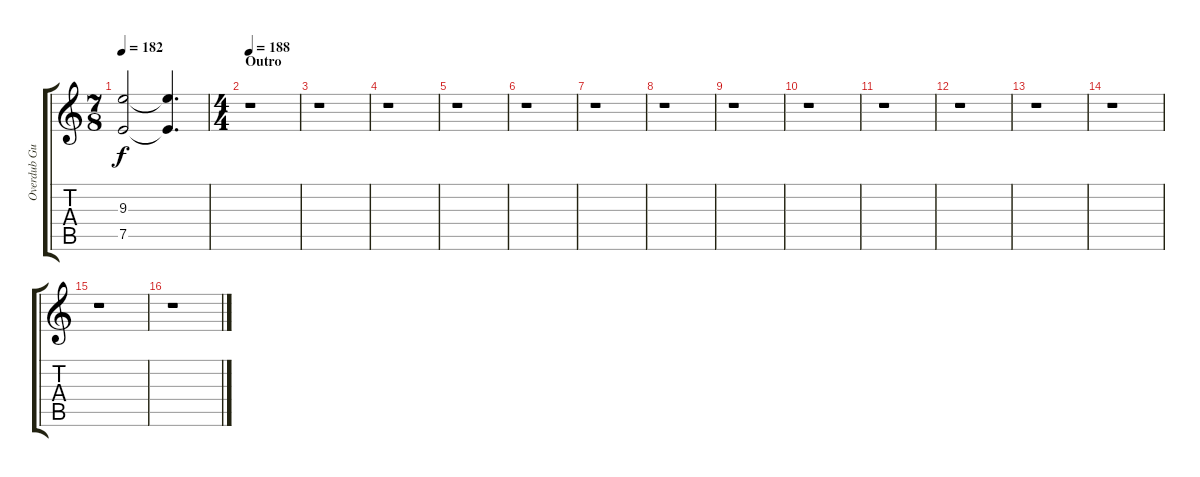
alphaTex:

\track ("Overdub Guitar" "Overdub Gu") {instrument distortionguitar}
\staff {score tabs}
\tuning (E4 B3 G3 D3 A2 E2) {hide}
\ts (7 8)
\tempo 182
\clef g2
\ks c
(9.3{t} 7.5{t}).2{dy f} (9.3{t} 7.5{t}).4{d} |
\ts (4 4)
\section ("" "Outro")
\tempo 188
r.1 |
r.1 |
r.1 |
r.1 |
r.1 |
r.1 |
r.1 |
r.1 |
r.1 |
r.1 |
r.1 |
r.1 |
r.1 |
r.1 |
r.1
